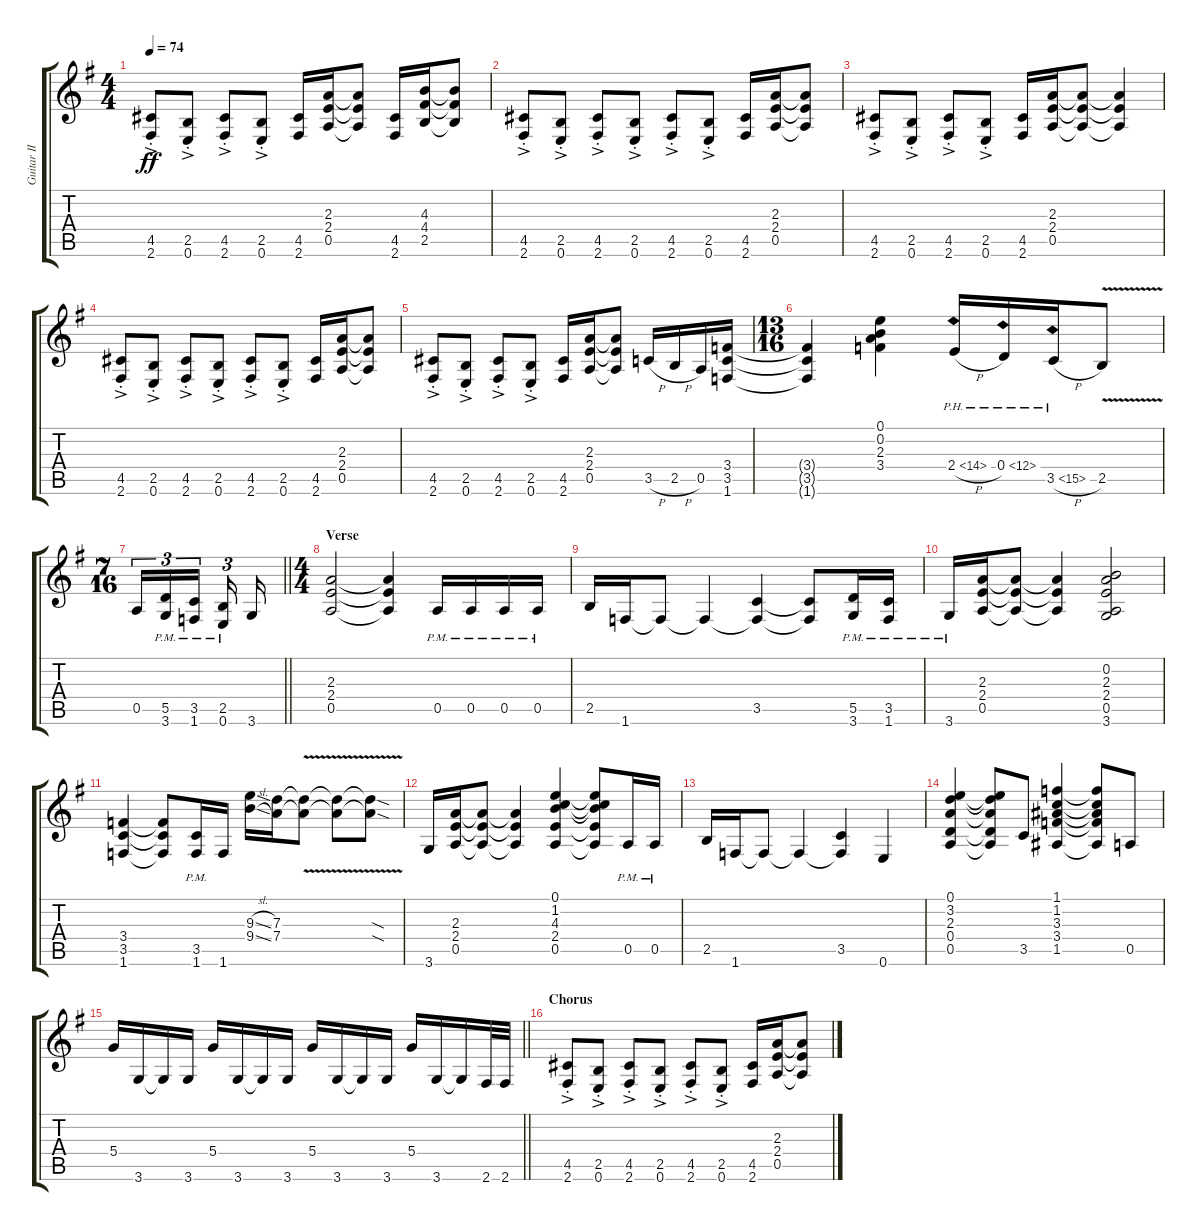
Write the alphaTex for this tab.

\track ("Guitar II" "Guitar II") {instrument distortionguitar}
\staff {score tabs}
\tuning (E4 B3 G3 D3 A2 E2) {hide}
\ts (4 4)
\tempo 74
\clef g2
\ks g
(4.5{ac st} 2.6{ac st}).8{dy ff} (2.5{ac st} 0.6{ac st}).8 (4.5{ac st} 2.6{ac st}).8 (2.5{ac st} 0.6{ac st}).8 (4.5 2.6).16 (2.3 2.4 0.5).16 (2.3{t} 2.4{t} 0.5{t}).8 (4.5 2.6).16 (4.3 4.4 2.5).16 (4.3{t} 4.4{t} 2.5{t}).8 |
(4.5{ac st} 2.6{ac st}).8 (2.5{ac st} 0.6{ac st}).8 (4.5{ac st} 2.6{ac st}).8 (2.5{ac st} 0.6{ac st}).8 (4.5{ac st} 2.6{ac st}).8 (2.5{ac st} 0.6{ac st}).8 (4.5 2.6).16 (2.3 2.4 0.5).16 (2.3{t} 2.4{t} 0.5{t}).8 |
(4.5{ac st} 2.6{ac st}).8 (2.5{ac st} 0.6{ac st}).8 (4.5{ac st} 2.6{ac st}).8 (2.5{ac st} 0.6{ac st}).8 (4.5 2.6).16 (2.3 2.4 0.5).16 (2.3{t} 2.4{t} 0.5{t}).8 (2.3{t} 2.4{t} 0.5{t}).4 |
(4.5{ac st} 2.6{ac st}).8 (2.5{ac st} 0.6{ac st}).8 (4.5{ac st} 2.6{ac st}).8 (2.5{ac st} 0.6{ac st}).8 (4.5{ac st} 2.6{ac st}).8 (2.5{ac st} 0.6{ac st}).8 (4.5 2.6).16 (2.3 2.4 0.5).16 (2.3{t} 2.4{t} 0.5{t}).8 |
(4.5{ac st} 2.6{ac st}).8 (2.5{ac st} 0.6{ac st}).8 (4.5{ac st} 2.6{ac st}).8 (2.5{ac st} 0.6{ac st}).8 (4.5 2.6).16 (2.3 2.4 0.5).16 (2.3{t} 2.4{t} 0.5{t}).8 3.5{h}.16 2.5{h}.16 0.5.16 (3.4 3.5 1.6).16 |
\ts (13 16)
(3.4{t} 3.5{t} 1.6{t}).4 (0.1 0.2 2.3 3.4).4 2.4{ph 12 h}.16 0.4{ph 12}.16 3.5{ph 12 h}.16 2.5{v}.8 |
\ts (7 16)
\barLineRight lightlight
0.5.16{tu (3 2)} (5.5{pm} 3.6{pm}).16{tu (3 2)} (3.5{pm} 1.6{pm}).16{tu (3 2)} (2.5{pm} 0.6{pm}).16{tu (3 2)} 3.6.16 |
\ts (4 4)
\section ("" "Verse")
(2.3 2.4 0.5).2 (2.3{t} 2.4{t} 0.5{t}).4 0.5{pm}.16 0.5{pm}.16 0.5{pm}.16 0.5{pm}.16 |
2.5.16 1.6.16 1.6{t}.8 1.6{t}.4 (3.5 1.6{t}).4 (3.5{t} 1.6{t}).8 (5.5{pm} 3.6{pm}).16 (3.5{pm} 1.6{pm}).16 |
3.6{pm}.16 (2.3 2.4 0.5).16 (2.3{t} 2.4{t} 0.5{t}).8 (2.3{t} 2.4{t} 0.5{t}).4 (0.2 2.3 2.4 0.5 3.6).2 |
(3.4 3.5 1.6).4 (3.4{t} 3.5{t} 1.6{t}).8 (3.5{pm} 1.6{pm}).16 1.6.16 (9.3{sl} 9.4{sl}).16 (7.3 7.4).16 (7.3{v t} 7.4{v t}).8 (7.3{v t} 7.4{v t}).8 (7.3{v sod t} 7.4{v sod t}).8 |
3.6.16 (2.3 2.4 0.5).16 (2.3{t} 2.4{t} 0.5{t}).8 (2.3{t} 2.4{t} 0.5{t}).4 (0.1 1.2 4.3 2.4 0.5).4 (0.1{t} 1.2{t} 4.3{t} 2.4{t} 0.5{t}).8 0.5{pm}.16 0.5{pm}.16 |
2.5.16 1.6.16 1.6{t}.8 1.6{t}.4 (3.5 1.6{t}).4 0.6.4 |
(0.1 3.2 2.3 0.4 0.5).4 (0.1{t} 3.2{t} 2.3{t} 0.4{t} 0.5{t}).8 3.5.8 (1.1 1.2 3.3 3.4 1.5).4 (1.1{t} 1.2{t} 3.3{t} 3.4{t} 1.5{t}).8 0.5.8 |
\barLineRight lightlight
5.4.16 3.6.16 3.6{t}.16 3.6.16 5.4.16 3.6.16 3.6{t}.16 3.6.16 5.4.16 3.6.16 3.6{t}.16 3.6.16 5.4.16 3.6.16 3.6{t}.16 2.6.32 2.6.32 |
\section ("" "Chorus")
(4.5{ac st} 2.6{ac st}).8 (2.5{ac st} 0.6{ac st}).8 (4.5{ac st} 2.6{ac st}).8 (2.5{ac st} 0.6{ac st}).8 (4.5{ac st} 2.6{ac st}).8 (2.5{ac st} 0.6{ac st}).8 (4.5 2.6).16 (2.3 2.4 0.5).16 (2.3{t} 2.4{t} 0.5{t}).8
